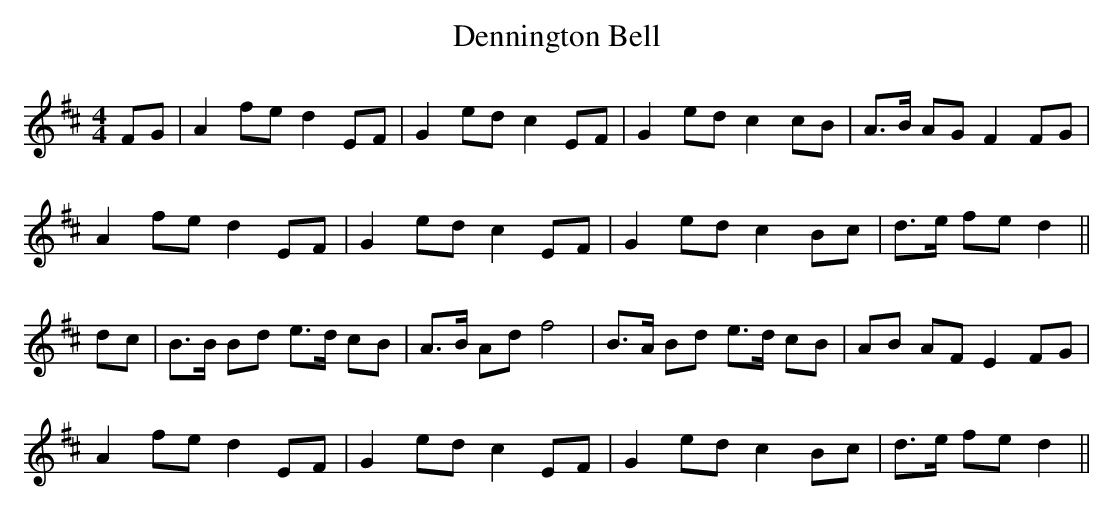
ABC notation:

X:1
T:Dennington Bell
M:4/4
L:1/8
K:D
FG|A2 fe d2 EF|G2 ed c2 EF|G2 ed c2 cB|A>B AG F2 FG|
A2 fe d2 EF|G2 ed c2 EF|G2 ed c2 Bc|d>e fe d2||
dc|B>B Bd e>d cB|A>B Ad f4|B>A Bd e>d cB|AB AF E2 FG|
A2 fe d2 EF|G2 ed c2 EF|G2 ed c2 Bc|d>e fe d2||


 Posted by  Reasonably Accurate Melodeonist     at  17:49
